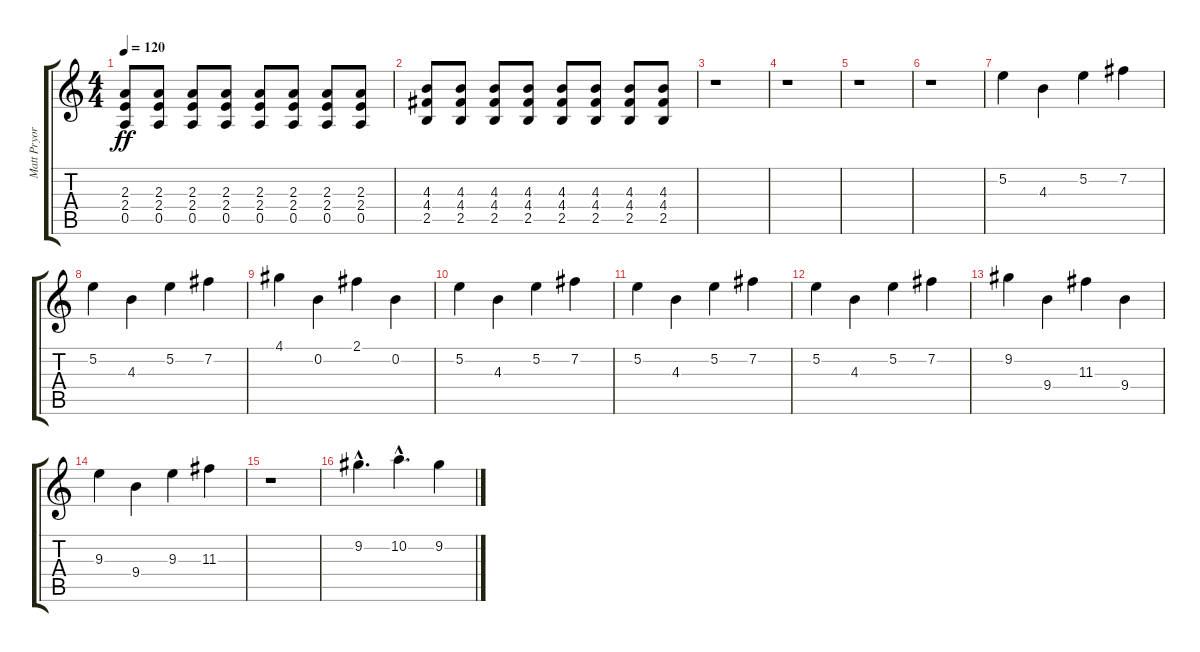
\track ("Matt Pryor" "Matt Pryor") {instrument electricguitarclean}
\staff {score tabs}
\tuning (E4 B3 G3 D3 A2 E2) {hide}
\ts (4 4)
\tempo 120
\clef g2
\ks c
(2.3 2.4 0.5).8{dy ff} (2.3 2.4 0.5).8 (2.3 2.4 0.5).8 (2.3 2.4 0.5).8 (2.3 2.4 0.5).8 (2.3 2.4 0.5).8 (2.3 2.4 0.5).8 (2.3 2.4 0.5).8 |
(4.3 4.4 2.5).8 (4.3 4.4 2.5).8 (4.3 4.4 2.5).8 (4.3 4.4 2.5).8 (4.3 4.4 2.5).8 (4.3 4.4 2.5).8 (4.3 4.4 2.5).8 (4.3 4.4 2.5).8 |
r.1 |
r.1 |
r.1 |
r.1 |
5.2.4 4.3.4 5.2.4 7.2.4 |
5.2.4 4.3.4 5.2.4 7.2.4 |
4.1.4 0.2.4 2.1.4 0.2.4 |
5.2.4 4.3.4 5.2.4 7.2.4 |
5.2.4 4.3.4 5.2.4 7.2.4 |
5.2.4 4.3.4 5.2.4 7.2.4 |
9.2.4 9.4.4 11.3.4 9.4.4 |
9.3.4 9.4.4 9.3.4 11.3.4 |
r.1 |
9.2{hac}.4{d} 10.2{hac}.4{d} 9.2.4
